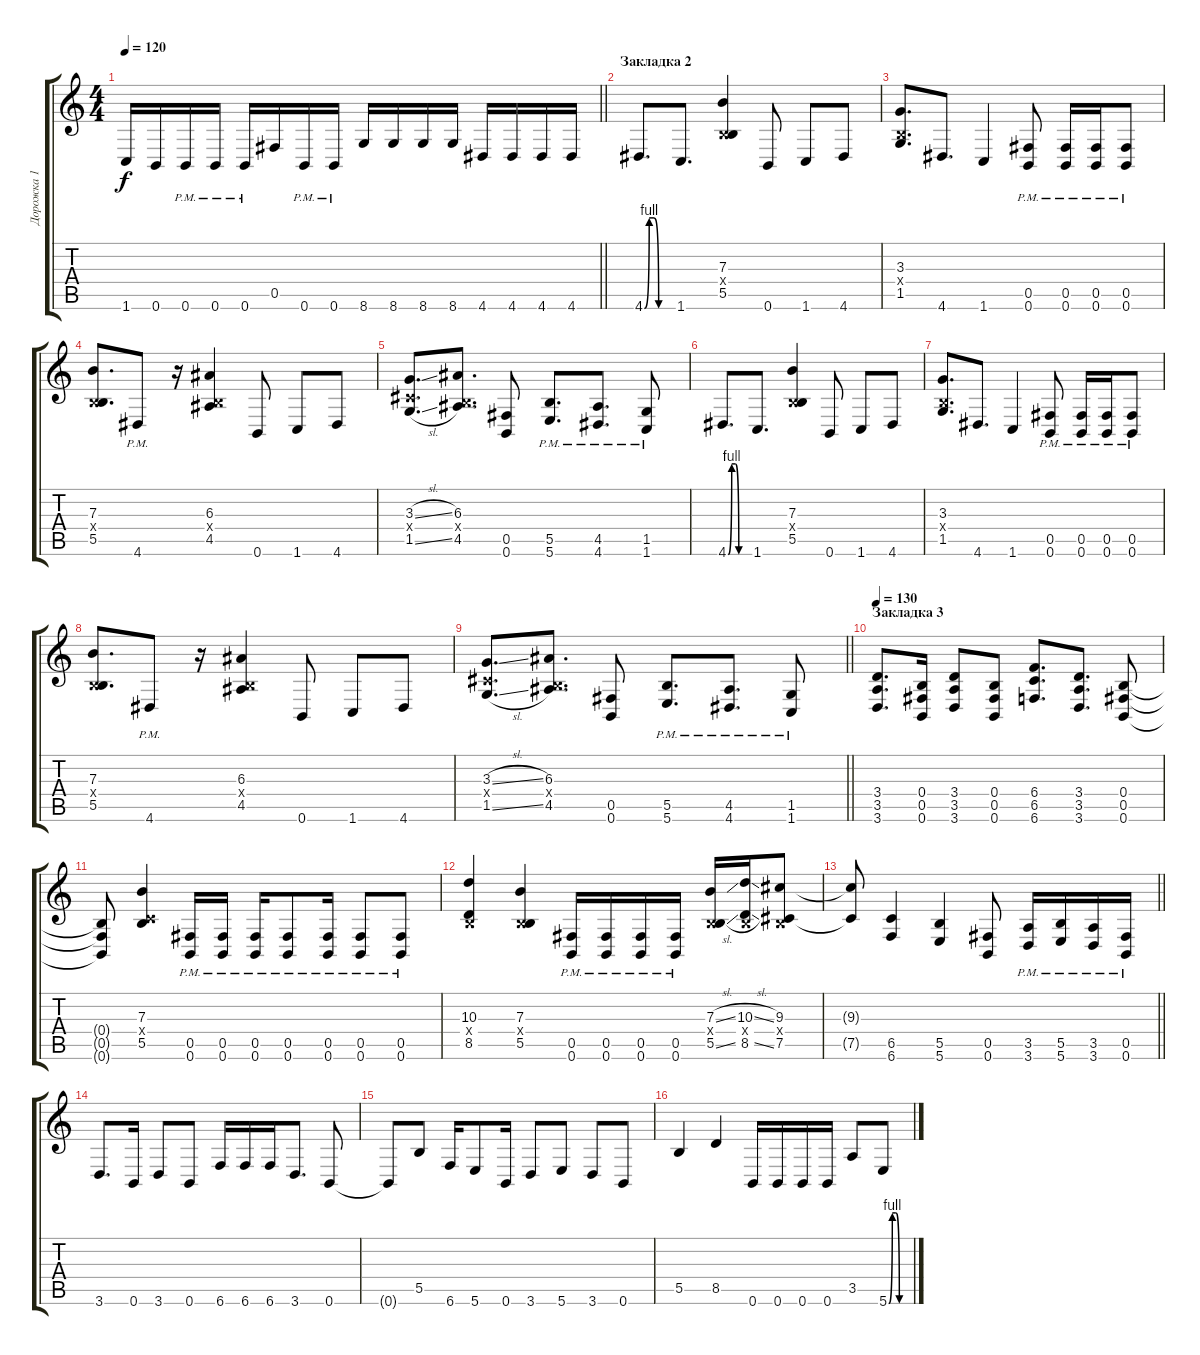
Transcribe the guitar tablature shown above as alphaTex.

\track ("Дорожка 1" "Дорожка 1") {instrument distortionguitar}
\staff {score tabs}
\tuning (Db4 Ab3 E3 B2 Gb2 B1) {hide}
\ts (4 4)
\tempo 120
\clef g2
\barLineRight lightlight
\ks c
1.6.16{dy f} 0.6.16 0.6{pm}.16 0.6{pm}.16 0.6{pm}.16 0.5.16 0.6{pm}.16 0.6{pm}.16 8.6.16 8.6.16 8.6.16 8.6.16 4.6.16 4.6.16 4.6.16 4.6.16 |
\section ("" "Закладка 2")
4.6{be (custom 0 0 10 4 20 4 30 0 60 0)}.8{d} 1.6.8{d} (7.3 0.4{x} 5.5).4 0.6.8 1.6.8 4.6.8 |
(3.3 0.4{x} 1.5).8{d} 4.6.8{d} 1.6.4 (0.5{pm} 0.6{pm}).8 (0.5{pm} 0.6{pm}).16 (0.5{pm} 0.6{pm}).16 (0.5{pm} 0.6{pm}).8 |
(7.3 0.4{x} 5.5).8{d} 4.6{pm}.8 r.16 (6.3 0.4{x} 4.5).4 0.6.8 1.6.8 4.6.8 |
(3.3{sl} 2.4{x} 1.5{sl}).8{d} (6.3 0.4{x} 4.5).8{d} (0.5 0.6).8 (5.5{pm} 5.6{pm}).8{d} (4.5{pm} 4.6{pm}).8{d} (1.5{pm} 1.6{pm}).8 |
4.6{be (custom 0 0 10 4 20 4 30 0 60 0)}.8{d} 1.6.8{d} (7.3 0.4{x} 5.5).4 0.6.8 1.6.8 4.6.8 |
(3.3 0.4{x} 1.5).8{d} 4.6.8{d} 1.6.4 (0.5{pm} 0.6{pm}).8 (0.5{pm} 0.6{pm}).16 (0.5{pm} 0.6{pm}).16 (0.5{pm} 0.6{pm}).8 |
(7.3 0.4{x} 5.5).8{d} 4.6{pm}.8 r.16 (6.3 0.4{x} 4.5).4 0.6.8 1.6.8 4.6.8 |
\barLineRight lightlight
(3.3{sl} 2.4{x} 1.5{sl}).8{d} (6.3 0.4{x} 4.5).8{d} (0.5 0.6).8 (5.5{pm} 5.6{pm}).8{d} (4.5{pm} 4.6{pm}).8{d} (1.5{pm} 1.6{pm}).8 |
\section ("" "Закладка 3")
\tempo 130
(3.4 3.5 3.6).8{d volume 10} (0.4 0.5 0.6).16 (3.4 3.5 3.6).8 (0.4 0.5 0.6).8 (6.4 6.5 6.6).8{d} (3.4 3.5 3.6).8{d} (0.4 0.5 0.6).8 |
(0.4{t} 0.5{t} 0.6{t}).8 (7.3 1.4{x} 5.5).4{volume 13} (0.5{pm} 0.6{pm}).16 (0.5{pm} 0.6{pm}).16 (0.5{pm} 0.6{pm}).16 (0.5{pm} 0.6{pm}).8 (0.5{pm} 0.6{pm}).16 (0.5{pm} 0.6{pm}).8 (0.5{pm} 0.6{pm}).8 |
(10.3 0.4{x} 8.5).4 (7.3 0.4{x} 5.5).4 (0.5{pm} 0.6{pm}).16 (0.5{pm} 0.6{pm}).16 (0.5{pm} 0.6{pm}).16 (0.5{pm} 0.6{pm}).16 (7.3{sl} 0.4{x} 5.5{sl}).16 (10.3{sl} 0.4{x} 8.5{sl}).16 (9.3 0.4{x} 7.5).8 |
\barLineRight lightlight
(9.3{t} 7.5{t}).8 (6.5 6.6).4 (5.5 5.6).4 (0.5 0.6).8 (3.5{pm} 3.6{pm}).16 (5.5{pm} 5.6{pm}).16 (3.5{pm} 3.6{pm}).16 (0.5{pm} 0.6{pm}).16 |
3.6.8{d} 0.6.16 3.6.8 0.6.8 6.6.16 6.6.16 6.6.16 3.6.8{d} 0.6.8 |
0.6{t}.8 5.5.8 6.6.16 5.6.8 0.6.16 3.6.8 5.6.8 3.6.8 0.6.8 |
5.5.4 8.5.4 0.6.16 0.6.16 0.6.16 0.6.16 3.5.8 5.6{be (custom 0 0 10 4 20 4 30 0 60 0)}.8
